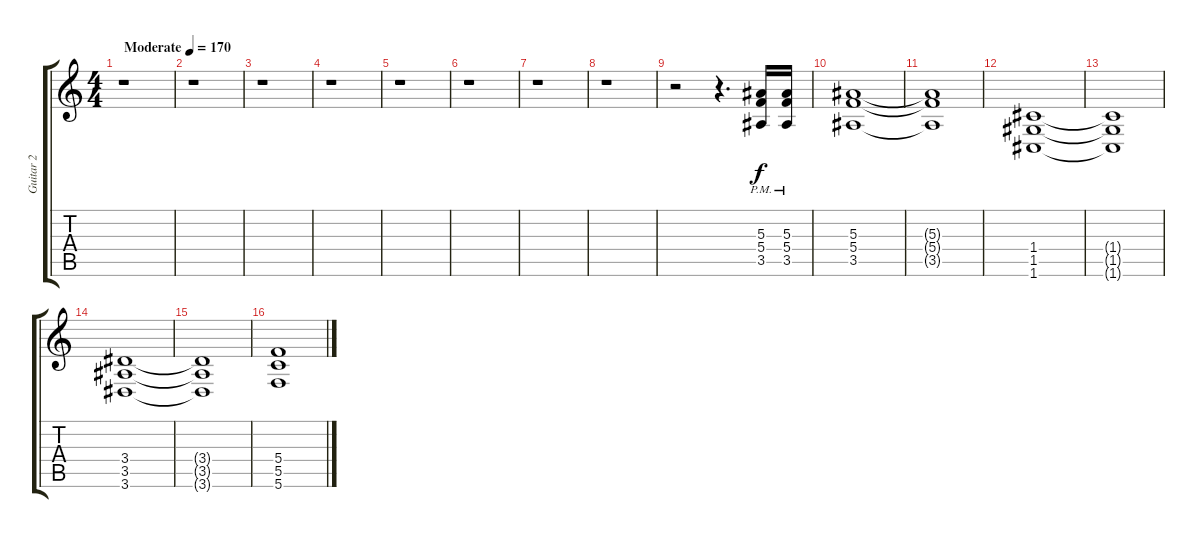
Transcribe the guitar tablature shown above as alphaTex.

\track ("Guitar 2" "Guitar 2") {instrument overdrivenguitar}
\staff {score tabs}
\tuning (D4 A3 F3 C3 G2 C2) {hide}
\ts (4 4)
\tempo (170 "Moderate")
\clef g2
\ks c
r.1{dy f instrument overdrivenguitar} |
r.1 |
r.1 |
r.1 |
r.1 |
r.1 |
r.1 |
r.1 |
r.2 r.4{d} (5.3 5.4{pm} 3.5{pm}).16 (5.3 5.4{pm} 3.5{pm}).16 |
(5.3 5.4 3.5).1 |
(5.3{t} 5.4{t} 3.5{t}).1 |
(1.4 1.5 1.6).1 |
(1.4{t} 1.5{t} 1.6{t}).1 |
(3.4 3.5 3.6).1 |
(3.4{t} 3.5{t} 3.6{t}).1 |
(5.4 5.5 5.6).1
